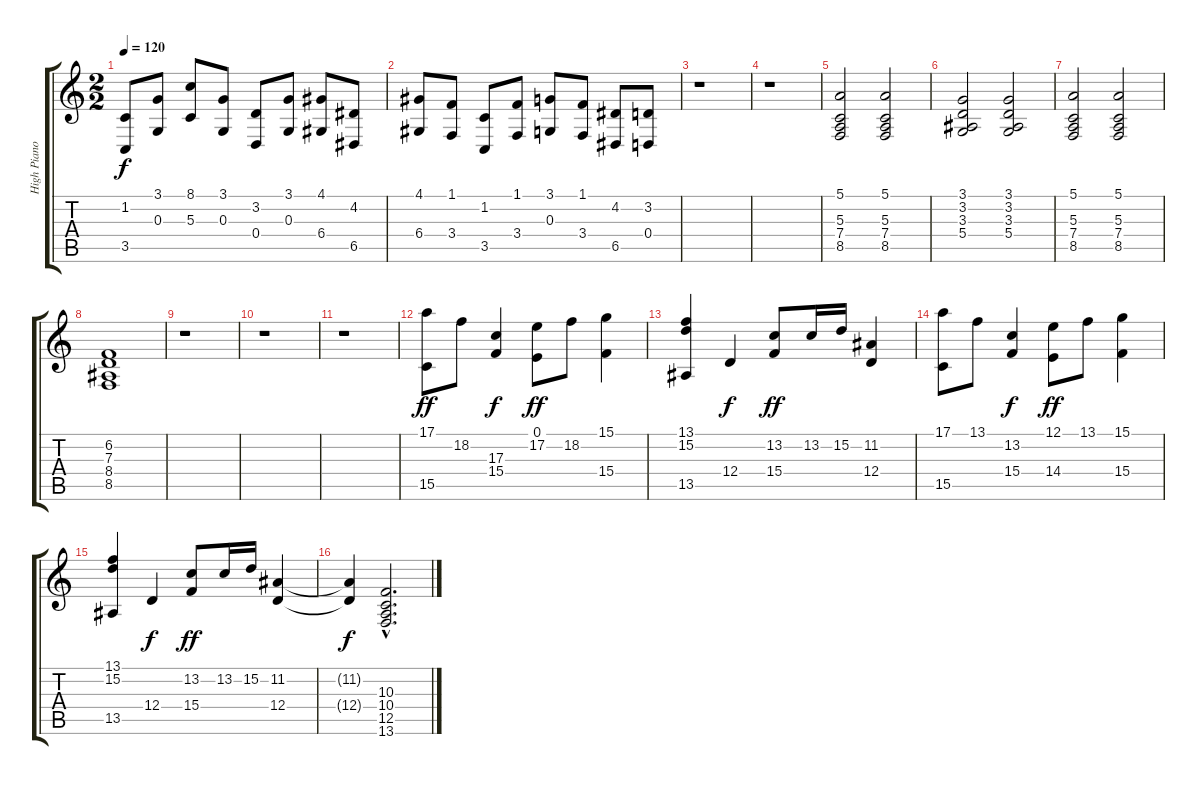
\track ("High Piano" "High Piano") {instrument acousticgrandpiano}
\staff {score tabs}
\tuning (E4 B3 G3 D3 A2 E2) {hide}
\ts (2 2)
\tempo 120
\clef g2
\ks c
(1.2 3.5).8{dy f} (3.1 0.3).8 (8.1 5.3).8 (3.1 0.3).8 (3.2 0.4).8 (3.1 0.3).8 (4.1 6.4).8 (4.2 6.5).8 |
(4.1 6.4).8 (1.1 3.4).8 (1.2 3.5).8 (1.1 3.4).8 (3.1 0.3).8 (1.1 3.4).8 (4.2 6.5).8 (3.2 0.4).8 |
r.1 |
r.1 |
(5.1 5.3 7.4 8.5).2{volume 14 instrument acousticgrandpiano} (5.1 5.3 7.4 8.5).2 |
(3.1 3.2 3.3 5.4).2 (3.1 3.2 3.3 5.4).2 |
(5.1 5.3 7.4 8.5).2 (5.1 5.3 7.4 8.5).2 |
(6.2 7.3 8.4 8.5).1 |
r.1 |
r.1 |
r.1 |
(17.1 15.5).8{dy ff volume 10 instrument acousticgrandpiano} 18.2.8 (17.3 15.4).4{dy f} (0.1 17.2).8{dy ff} 18.2.8 (15.1 15.4).4 |
(13.1 15.2 13.5).4 12.4.4{dy f} (13.2 15.4).8{dy ff} 13.2.16 15.2.16 (11.2 12.4).4{volume 8} |
(17.1 15.5).8 13.1.8 (13.2 15.4).4{dy f} (12.1 14.4).8{dy ff} 13.1.8 (15.1 15.4).4 |
(13.1 15.2 13.5).4 12.4.4{dy f} (13.2 15.4).8{dy ff} 13.2.16 15.2.16 (11.2 12.4).4 |
(11.2{t} 12.4{t}).4{dy f} (10.3{hac} 10.4{hac} 12.5{hac} 13.6{hac}).2{d volume 7}
